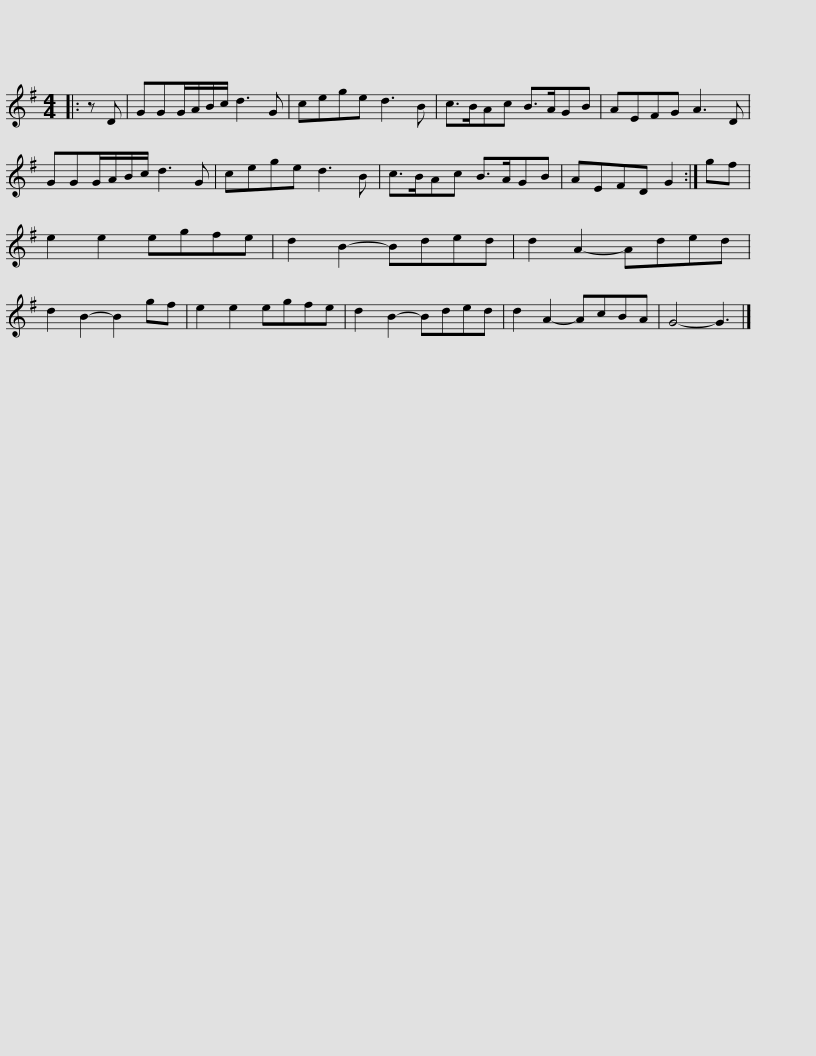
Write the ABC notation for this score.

X:1
L:1/8
M:4/4
I:linebreak $
K:G
V:1 treble
V:1
|: z D | GGG/A/B/c/ d3 G | cege d3 B | c>BAc B>AGB | AEFG A3 D | %5
 GGG/A/B/c/ d3 G |$ cege d3 B | c>BAc B>AGB | AEFD G2 :| gf | %10
 e2 e2 egfe | d2 B2- Bded | d2 A2- Aded |$ d2 B2- B2 gf | e2 e2 egfe | %15
 d2 B2- Bded | d2 A2- AcBA | G4- G3 |] %18
